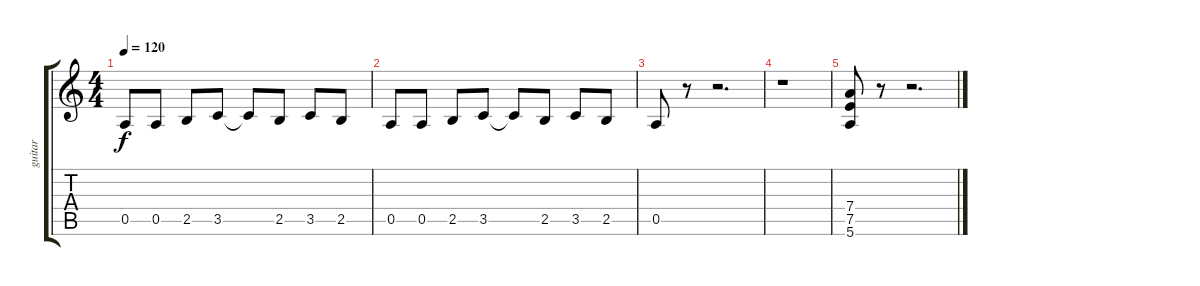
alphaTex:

\track ("guitar" "guitar") {instrument distortionguitar}
\staff {score tabs}
\tuning (E4 B3 G3 D3 A2 E2) {hide}
\ts (4 4)
\tempo 120
\clef g2
\ks c
0.5.8{dy f} 0.5.8 2.5.8 3.5.8 3.5{t}.8 2.5.8 3.5.8 2.5.8 |
0.5.8 0.5.8 2.5.8 3.5.8 3.5{t}.8 2.5.8 3.5.8 2.5.8 |
0.5.8 r.8 r.2{d} |
r.1 |
(7.4 7.5 5.6).8 r.8 r.2{d}
